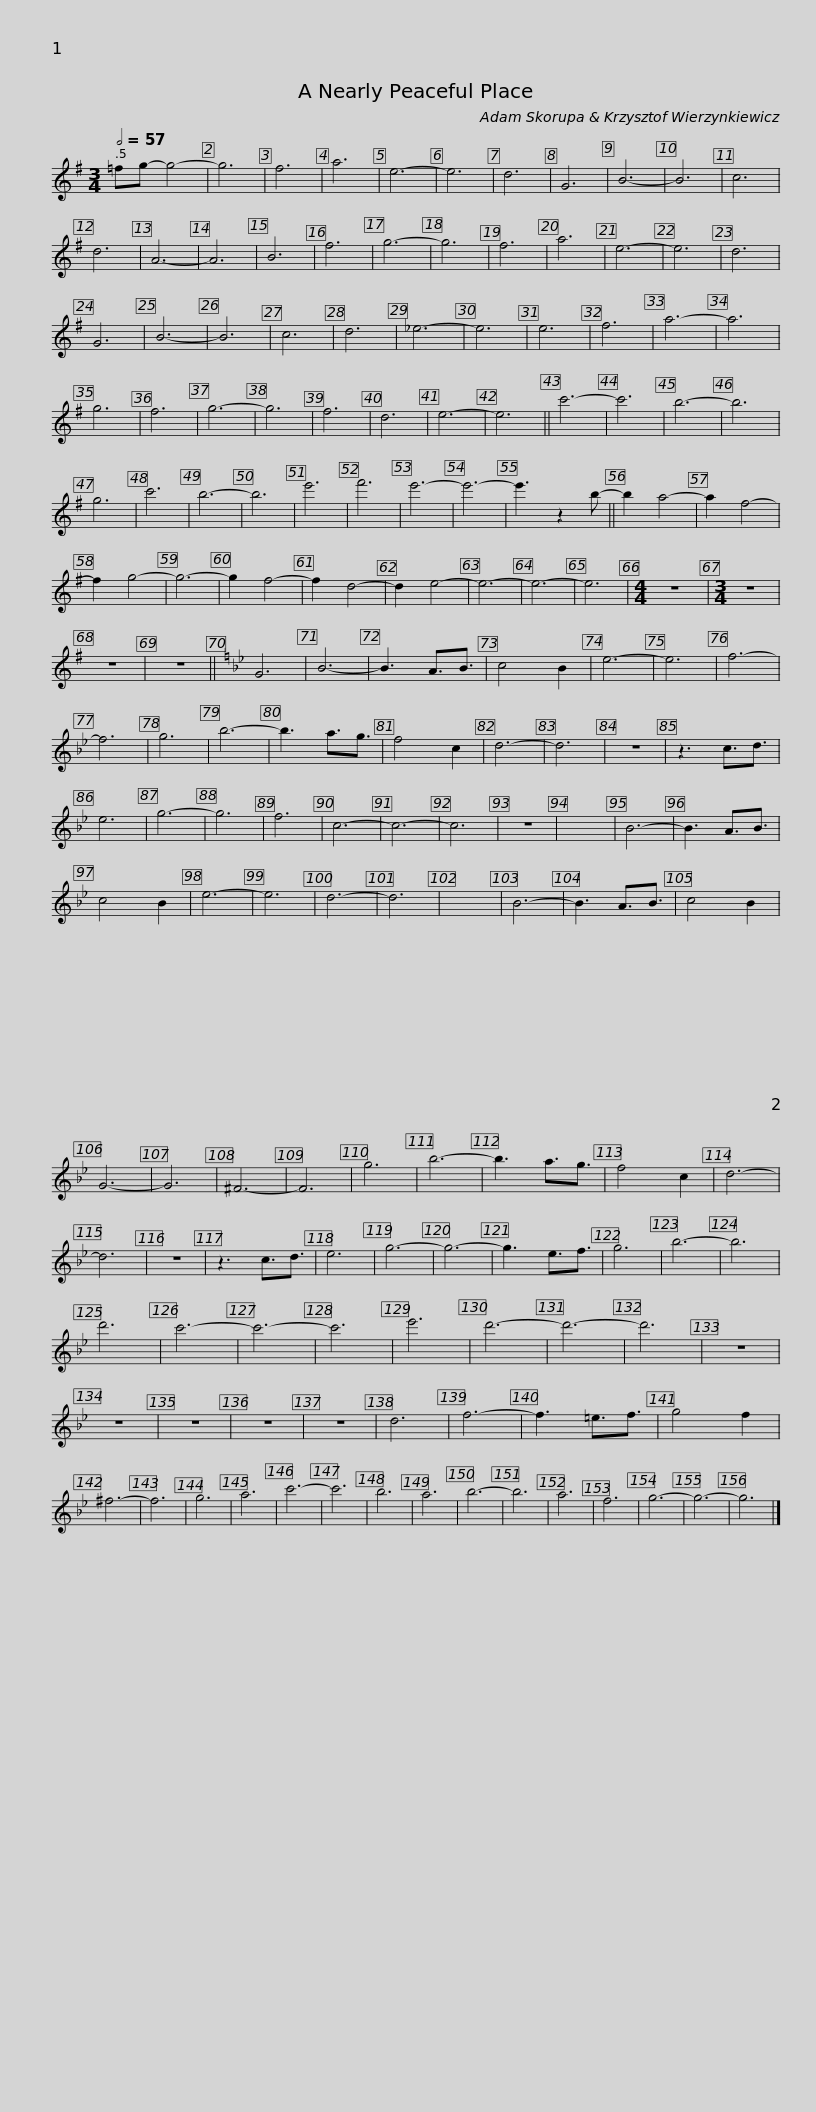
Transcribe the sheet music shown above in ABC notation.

X:1
L:1/8
Q:1/2=57
M:3/4
I:linebreak $
K:G
V:1 treble
V:1
 =fg- g4- | g6 | f6 | a6 | e6- | %5
 e6 | d6 | G6 | B6- | B6 | %10
 c6 | d6 | A6- | A6 | B6 | %15
 f6 | g6- | g6 |$ f6 | a6 | %20
 e6- | e6 | d6 | G6 | B6- | %25
 B6 | c6 | d6 | _e6- | e6 | %30
 e6 | f6 | a6- | a6 | g6 | %35
 f6 | g6- |$ g6 | f6 | d6 | %40
 e6- | e6 || c'6- | c'6 | b6- | %45
 b6 | g6 | c'6 | b6- | b6 | %50
 e'6 | f'6 | e'6- | e'6- | e'3 z2 b- ||$ %55
 b2 a4- | a2 f4- | f2 g4- | g6- | g2 f4- | %60
 f2 d4- | d2 e4- | e6- | e6- | e6 | %65
[M:4/4] z8 |[M:3/4] z6 | z6 | z6 ||[K:Bb] G6 | %70
 B6- |$ B3 A3/2B3/2 | c4 B2 | e6- | e6 | %75
 f6- | f6 | g6 | b6- | b3 a3/2g3/2 | %80
 f4 c2 | d6- | d6 | z6 | z3 c3/2d3/2 | %85
 e6 | g6- |$ g6 | f6 | c6- | %90
 c6- | c6 | z6 | x6 | B6- | %95
 B3 A3/2B3/2 | c4 B2 | e6- | e6 | d6- | %100
 d6 | x6 | B6- | B3 A3/2B3/2 |$ c4 B2 | %105
 G6- | G6 | ^F6- | F6 | g6 | %110
 b6- | b3 a3/2g3/2 | f4 c2 | d6- | d6 | %115
 z6 | z3 c3/2d3/2 | e6 | g6- | g6- |$ %120
 g3 e3/2f3/2 | g6 | b6- | b6 | d'6 | %125
 c'6- | c'6- | c'6 | e'6 | d'6- | %130
 d'6- | d'6 | z6 | z6 | z6 | %135
 z6 | z6 | d6 |$ f6- | f3 =e3/2f3/2 | %140
 g4 f2 | ^f6- | f6 | g6 | a6 | %145
 c'6- | c'6 | b6 | a6 | b6- | %150
 b6 | a6 | f6 | g6- | g6- |$ %155
 g6 |] %156
